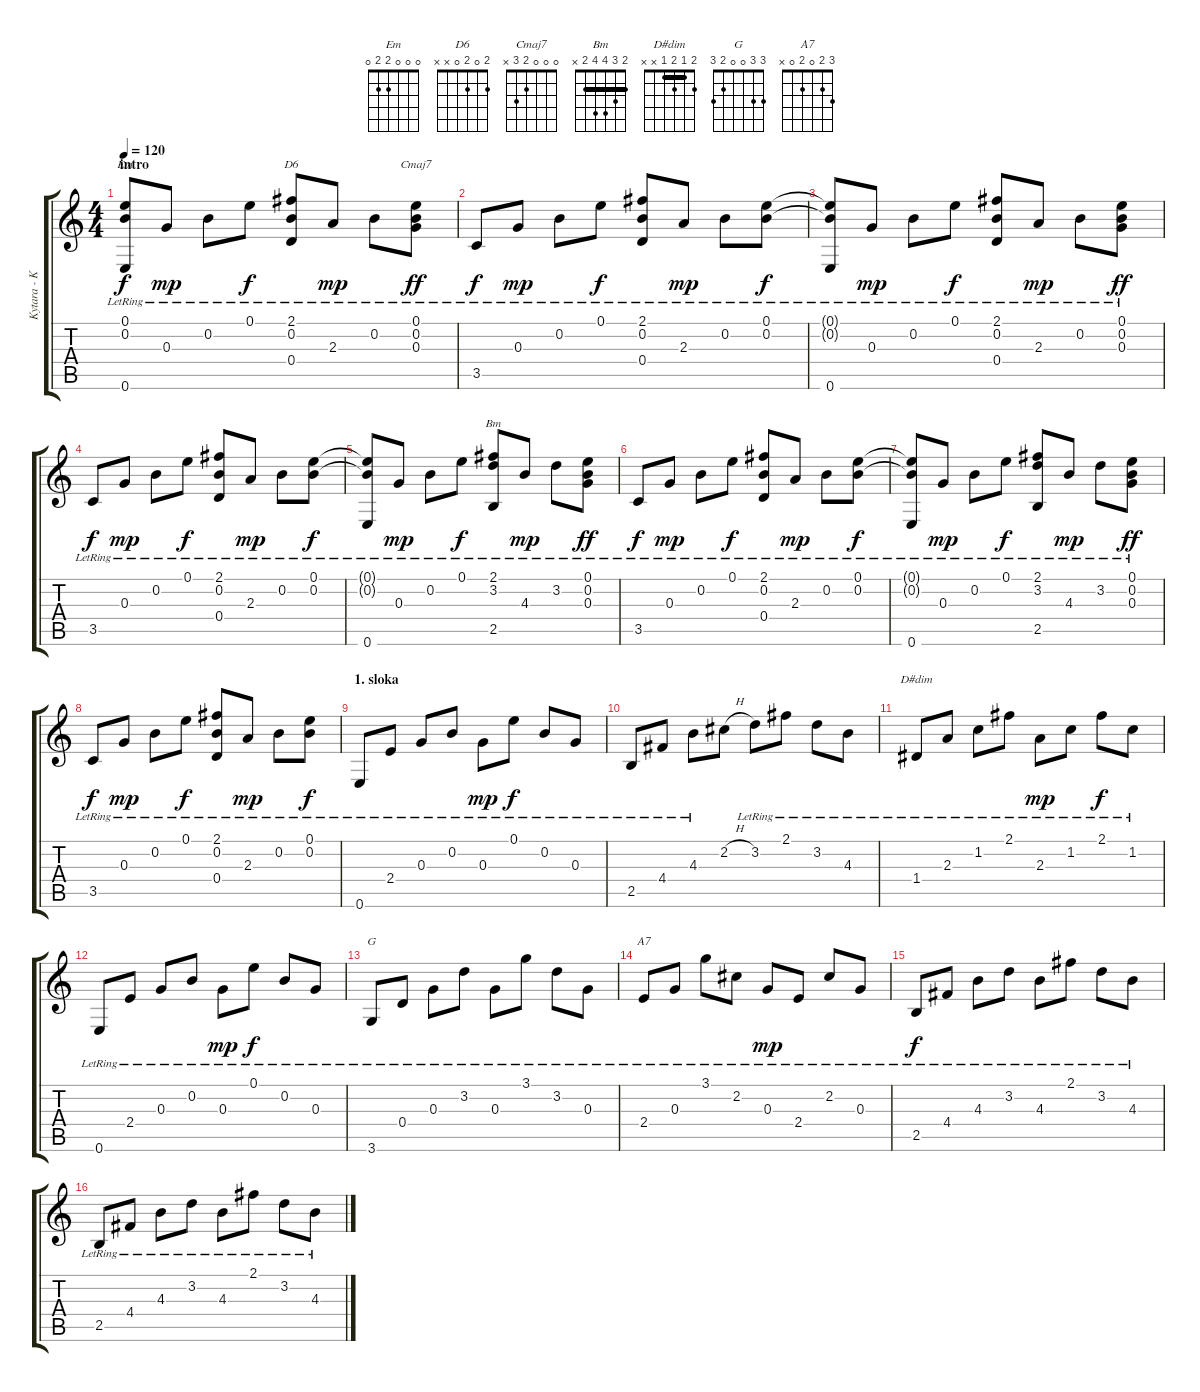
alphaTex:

\track ("Kytara - Karel Plihal" "Kytara - K") {instrument acousticguitarnylon}
\staff {score tabs}
\tuning (E4 B3 G3 D3 A2 E2) {hide}
\chord ("Em" 0 0 0 2 2 0)
\chord ("D6" 2 0 2 0 x x)
\chord ("Cmaj7" 0 0 0 2 3 x)
\chord ("Bm" 2 3 4 4 2 x) {barre 2}
\chord ("D#dim" 2 1 2 1 x x) {barre 1}
\chord ("G" 3 3 0 0 2 3)
\chord ("A7" 3 2 0 2 0 x)
\ts (4 4)
\section ("" "intro")
\tempo 120
\clef g2
\ks c
(0.1{lr} 0.2{lr} 0.6{lr}).8{ch "Em" dy f instrument acousticguitarnylon} 0.3{lr}.8{dy mp} 0.2{lr}.8 0.1{lr}.8{dy f} (2.1{lr} 0.2{lr} 0.4{lr}).8{ch "D6"} 2.3{lr}.8{dy mp} 0.2{lr}.8 (0.1{lr} 0.2{lr} 0.3{lr}).8{ch "Cmaj7" dy ff} |
3.5{lr}.8{dy f} 0.3{lr}.8{dy mp} 0.2{lr}.8 0.1{lr}.8{dy f} (2.1{lr} 0.2{lr} 0.4{lr}).8 2.3{lr}.8{dy mp} 0.2{lr}.8 (0.1{lr} 0.2{lr}).8{dy f} |
(0.1{t} 0.2{t} 0.6{lr}).8 0.3{lr}.8{dy mp} 0.2{lr}.8 0.1{lr}.8{dy f} (2.1{lr} 0.2{lr} 0.4{lr}).8 2.3{lr}.8{dy mp} 0.2{lr}.8 (0.1{lr} 0.2{lr} 0.3{lr}).8{dy ff} |
3.5{lr}.8{dy f} 0.3{lr}.8{dy mp} 0.2{lr}.8 0.1{lr}.8{dy f} (2.1{lr} 0.2{lr} 0.4{lr}).8 2.3{lr}.8{dy mp} 0.2{lr}.8 (0.1{lr} 0.2{lr}).8{dy f} |
(0.1{t} 0.2{t} 0.6{lr}).8 0.3{lr}.8{dy mp} 0.2{lr}.8 0.1{lr}.8{dy f} (2.1{lr} 3.2{lr} 2.5{lr}).8{ch "Bm"} 4.3{lr}.8{dy mp} 3.2{lr}.8 (0.1{lr} 0.2{lr} 0.3{lr}).8{dy ff} |
3.5{lr}.8{dy f} 0.3{lr}.8{dy mp} 0.2{lr}.8 0.1{lr}.8{dy f} (2.1{lr} 0.2{lr} 0.4{lr}).8 2.3{lr}.8{dy mp} 0.2{lr}.8 (0.1{lr} 0.2{lr}).8{dy f} |
(0.1{t} 0.2{t} 0.6{lr}).8 0.3{lr}.8{dy mp} 0.2{lr}.8 0.1{lr}.8{dy f} (2.1{lr} 3.2{lr} 2.5{lr}).8 4.3{lr}.8{dy mp} 3.2{lr}.8 (0.1{lr} 0.2{lr} 0.3{lr}).8{dy ff} |
3.5{lr}.8{dy f} 0.3{lr}.8{dy mp} 0.2{lr}.8 0.1{lr}.8{dy f} (2.1{lr} 0.2{lr} 0.4{lr}).8 2.3{lr}.8{dy mp} 0.2{lr}.8 (0.1{lr} 0.2{lr}).8{dy f} |
\section ("" "1. sloka")
0.6{lr}.8 2.4{lr}.8 0.3{lr}.8 0.2{lr}.8 0.3{lr}.8{dy mp} 0.1{lr}.8{dy f} 0.2{lr}.8 0.3{lr}.8 |
2.5{lr}.8 4.4{lr}.8 4.3{lr}.8 2.2{h}.8 3.2{lr}.8 2.1{lr}.8 3.2{lr}.8 4.3{lr}.8 |
1.4{lr}.8{ch "D#dim"} 2.3{lr}.8 1.2{lr}.8 2.1{lr}.8 2.3{lr}.8{dy mp} 1.2{lr}.8 2.1{lr}.8{dy f} 1.2{lr}.8 |
0.6{lr}.8 2.4{lr}.8 0.3{lr}.8 0.2{lr}.8 0.3{lr}.8{dy mp} 0.1{lr}.8{dy f} 0.2{lr}.8 0.3{lr}.8 |
3.6{lr}.8{ch "G"} 0.4{lr}.8 0.3{lr}.8 3.2{lr}.8 0.3{lr}.8 3.1{lr}.8 3.2{lr}.8 0.3{lr}.8 |
2.4{lr}.8{ch "A7"} 0.3{lr}.8 3.1{lr}.8 2.2{lr}.8 0.3{lr}.8{dy mp} 2.4{lr}.8 2.2{lr}.8 0.3{lr}.8 |
2.5{lr}.8{dy f} 4.4{lr}.8 4.3{lr}.8 3.2{lr}.8 4.3{lr}.8 2.1{lr}.8 3.2{lr}.8 4.3{lr}.8 |
2.5{lr}.8 4.4{lr}.8 4.3{lr}.8 3.2{lr}.8 4.3{lr}.8 2.1{lr}.8 3.2{lr}.8 4.3{lr}.8
